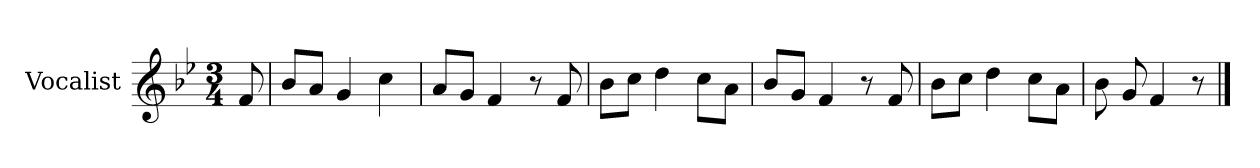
**kern
*part1
*staff1
*I"Vocalist
*k[b-e-]
*B-:
*M3/4
=
8f
=1
8b-L
8aJ
4g
4cc
=2
8aL
8gJ
4f
8r
8f
=3
8b-L
8ccJ
4dd
8ccL
8aJ
=4
8b-L
8gJ
4f
8r
8f
=5
8b-L
8ccJ
4dd
8ccL
8aJ
=6
8b-
8g
4f
8r
==
*-
